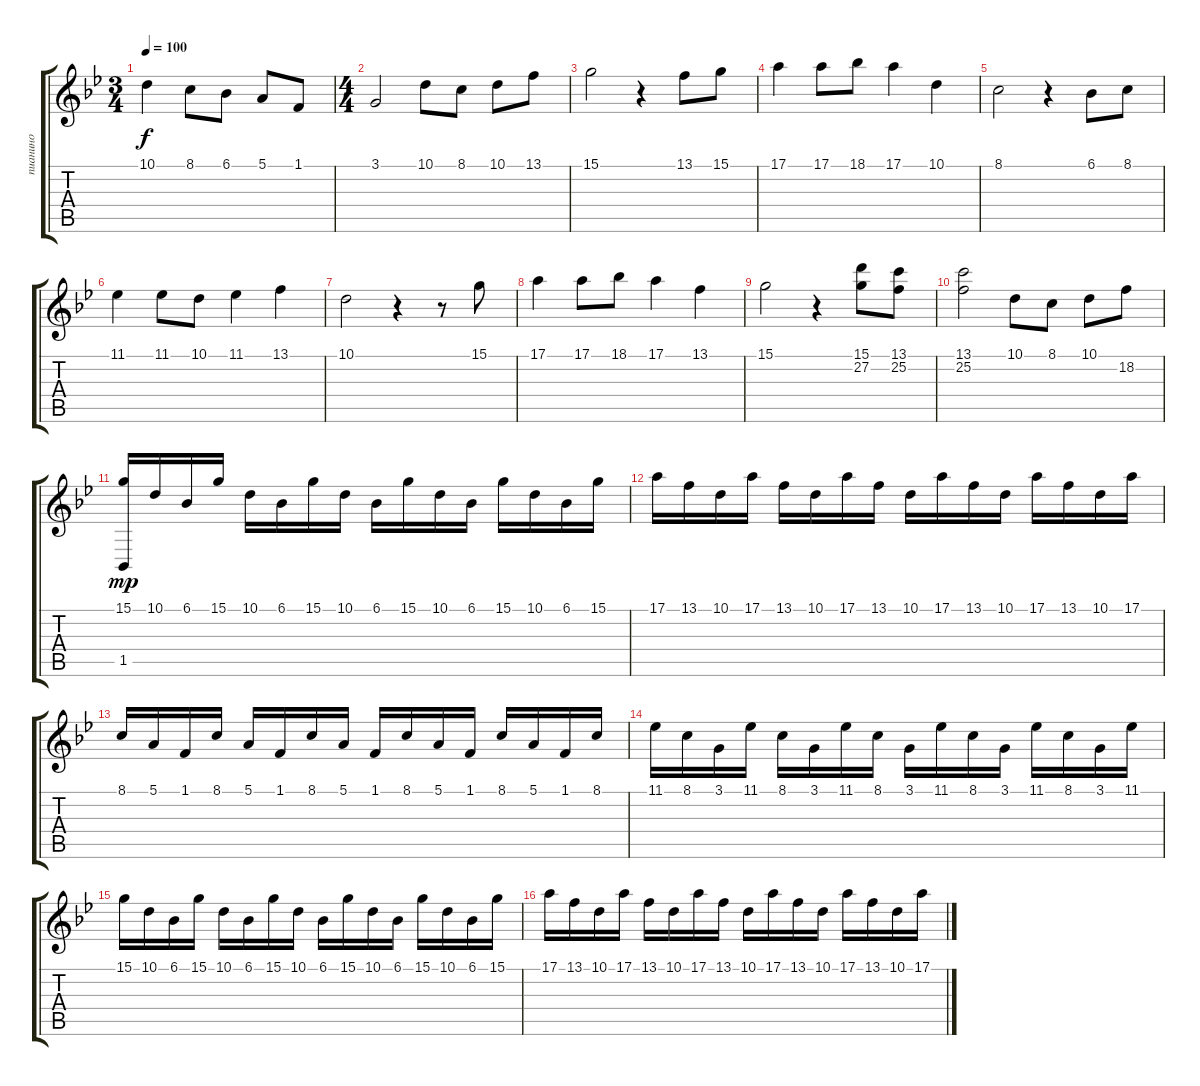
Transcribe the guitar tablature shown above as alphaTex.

\track ("пианино" "пианино") {instrument acousticgrandpiano}
\staff {score tabs}
\tuning (E4 B3 G3 D3 A2 E2) {hide}
\ts (3 4)
\tempo 100
\clef g2
\ks gminor
10.1.4{dy f} 8.1.8 6.1.8 5.1.8 1.1.8 |
\ts (4 4)
3.1.2 10.1.8 8.1.8 10.1.8 13.1.8 |
15.1.2 r.4 13.1.8 15.1.8 |
17.1.4 17.1.8 18.1.8 17.1.4 10.1.4 |
8.1.2 r.4 6.1.8 8.1.8 |
11.1.4 11.1.8 10.1.8 11.1.4 13.1.4 |
10.1.2 r.4 r.8 15.1.8 |
17.1.4 17.1.8 18.1.8 17.1.4 13.1.4 |
15.1.2 r.4 (15.1 27.2).8 (13.1 25.2).8 |
(13.1 25.2).2 10.1.8 8.1.8 10.1.8 18.2.8 |
(15.1 1.5).16{dy mp} 10.1.16 6.1.16 15.1.16 10.1.16 6.1.16 15.1.16 10.1.16 6.1.16 15.1.16 10.1.16 6.1.16 15.1.16 10.1.16 6.1.16 15.1.16 |
17.1.16 13.1.16 10.1.16 17.1.16 13.1.16 10.1.16 17.1.16 13.1.16 10.1.16 17.1.16 13.1.16 10.1.16 17.1.16 13.1.16 10.1.16 17.1.16 |
8.1.16 5.1.16 1.1.16 8.1.16 5.1.16 1.1.16 8.1.16 5.1.16 1.1.16 8.1.16 5.1.16 1.1.16 8.1.16 5.1.16 1.1.16 8.1.16 |
11.1.16 8.1.16 3.1.16 11.1.16 8.1.16 3.1.16 11.1.16 8.1.16 3.1.16 11.1.16 8.1.16 3.1.16 11.1.16 8.1.16 3.1.16 11.1.16 |
15.1.16 10.1.16 6.1.16 15.1.16 10.1.16 6.1.16 15.1.16 10.1.16 6.1.16 15.1.16 10.1.16 6.1.16 15.1.16 10.1.16 6.1.16 15.1.16 |
17.1.16 13.1.16 10.1.16 17.1.16 13.1.16 10.1.16 17.1.16 13.1.16 10.1.16 17.1.16 13.1.16 10.1.16 17.1.16 13.1.16 10.1.16 17.1.16
